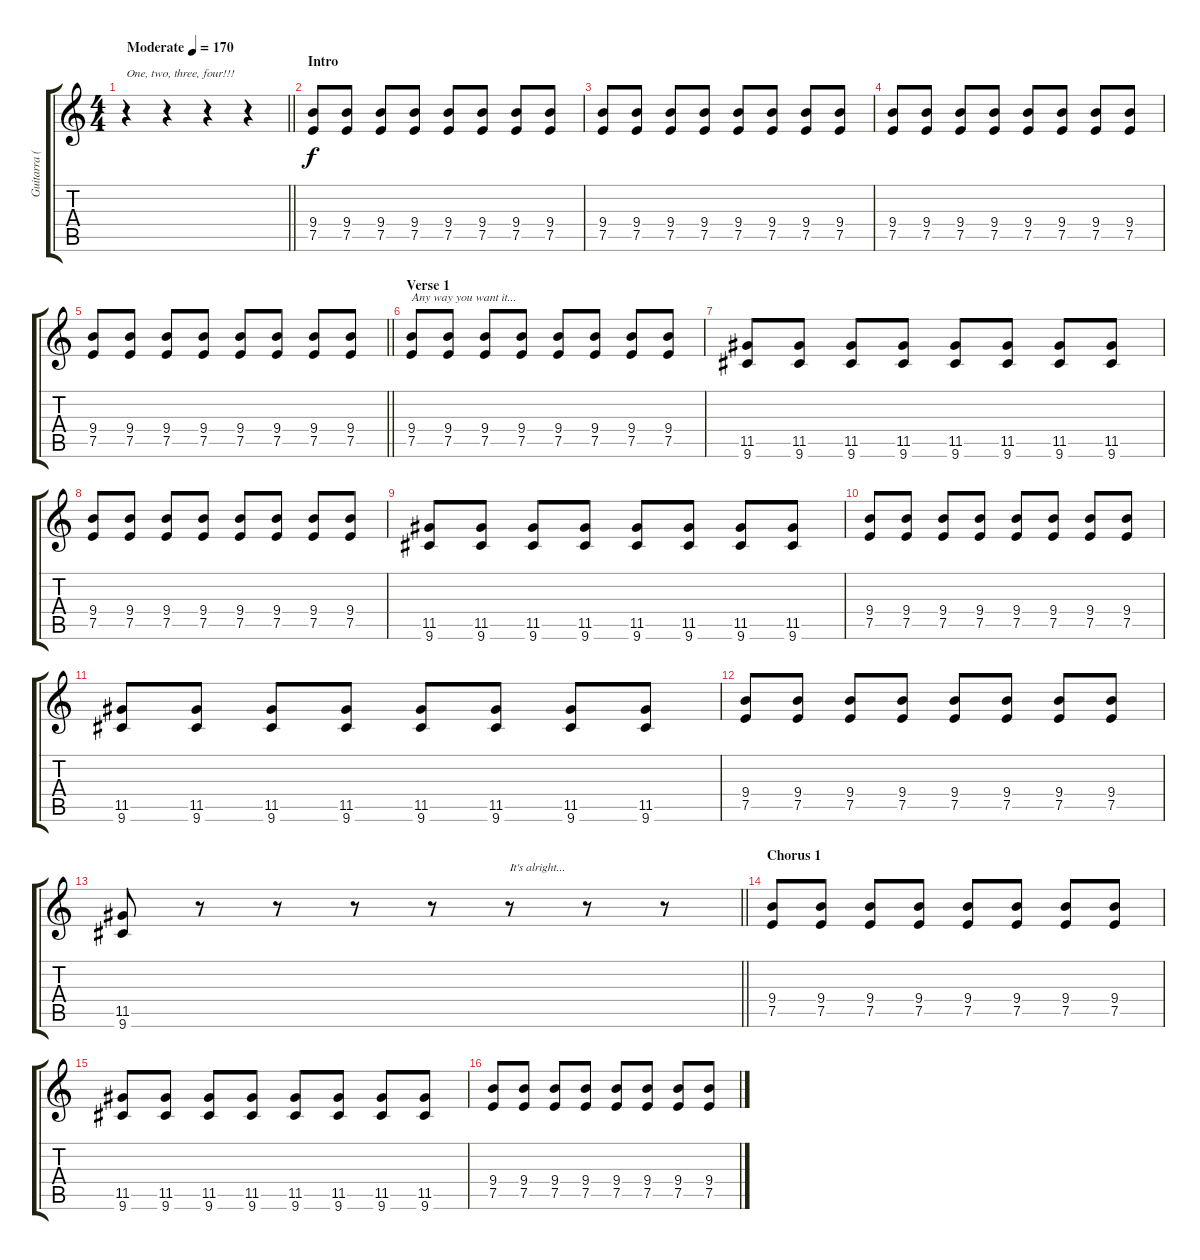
\track ("Guitarra (Johnny)" "Guitarra (") {instrument overdrivenguitar}
\staff {score tabs}
\tuning (E4 B3 G3 D3 A2 E2) {hide}
\ts (4 4)
\tempo (170 "Moderate")
\clef g2
\barLineRight lightlight
\ks c
r.4{txt "One, two, three, four!!!" dy f instrument overdrivenguitar} r.4 r.4 r.4 |
\section ("" "Intro")
(9.4 7.5).8 (9.4 7.5).8 (9.4 7.5).8 (9.4 7.5).8 (9.4 7.5).8 (9.4 7.5).8 (9.4 7.5).8 (9.4 7.5).8 |
(9.4 7.5).8 (9.4 7.5).8 (9.4 7.5).8 (9.4 7.5).8 (9.4 7.5).8 (9.4 7.5).8 (9.4 7.5).8 (9.4 7.5).8 |
(9.4 7.5).8 (9.4 7.5).8 (9.4 7.5).8 (9.4 7.5).8 (9.4 7.5).8 (9.4 7.5).8 (9.4 7.5).8 (9.4 7.5).8 |
\barLineRight lightlight
(9.4 7.5).8 (9.4 7.5).8 (9.4 7.5).8 (9.4 7.5).8 (9.4 7.5).8 (9.4 7.5).8 (9.4 7.5).8 (9.4 7.5).8 |
\section ("" "Verse 1")
(9.4 7.5).8{txt "Any way you want it..."} (9.4 7.5).8 (9.4 7.5).8 (9.4 7.5).8 (9.4 7.5).8 (9.4 7.5).8 (9.4 7.5).8 (9.4 7.5).8 |
(11.5 9.6).8 (11.5 9.6).8 (11.5 9.6).8 (11.5 9.6).8 (11.5 9.6).8 (11.5 9.6).8 (11.5 9.6).8 (11.5 9.6).8 |
(9.4 7.5).8 (9.4 7.5).8 (9.4 7.5).8 (9.4 7.5).8 (9.4 7.5).8 (9.4 7.5).8 (9.4 7.5).8 (9.4 7.5).8 |
(11.5 9.6).8 (11.5 9.6).8 (11.5 9.6).8 (11.5 9.6).8 (11.5 9.6).8 (11.5 9.6).8 (11.5 9.6).8 (11.5 9.6).8 |
(9.4 7.5).8 (9.4 7.5).8 (9.4 7.5).8 (9.4 7.5).8 (9.4 7.5).8 (9.4 7.5).8 (9.4 7.5).8 (9.4 7.5).8 |
(11.5 9.6).8 (11.5 9.6).8 (11.5 9.6).8 (11.5 9.6).8 (11.5 9.6).8 (11.5 9.6).8 (11.5 9.6).8 (11.5 9.6).8 |
(9.4 7.5).8 (9.4 7.5).8 (9.4 7.5).8 (9.4 7.5).8 (9.4 7.5).8 (9.4 7.5).8 (9.4 7.5).8 (9.4 7.5).8 |
\barLineRight lightlight
(11.5 9.6).8 r.8 r.8 r.8 r.8 r.8{txt "It's alright..."} r.8 r.8 |
\section ("" "Chorus 1")
(9.4 7.5).8 (9.4 7.5).8 (9.4 7.5).8 (9.4 7.5).8 (9.4 7.5).8 (9.4 7.5).8 (9.4 7.5).8 (9.4 7.5).8 |
(11.5 9.6).8 (11.5 9.6).8 (11.5 9.6).8 (11.5 9.6).8 (11.5 9.6).8 (11.5 9.6).8 (11.5 9.6).8 (11.5 9.6).8 |
(9.4 7.5).8 (9.4 7.5).8 (9.4 7.5).8 (9.4 7.5).8 (9.4 7.5).8 (9.4 7.5).8 (9.4 7.5).8 (9.4 7.5).8
